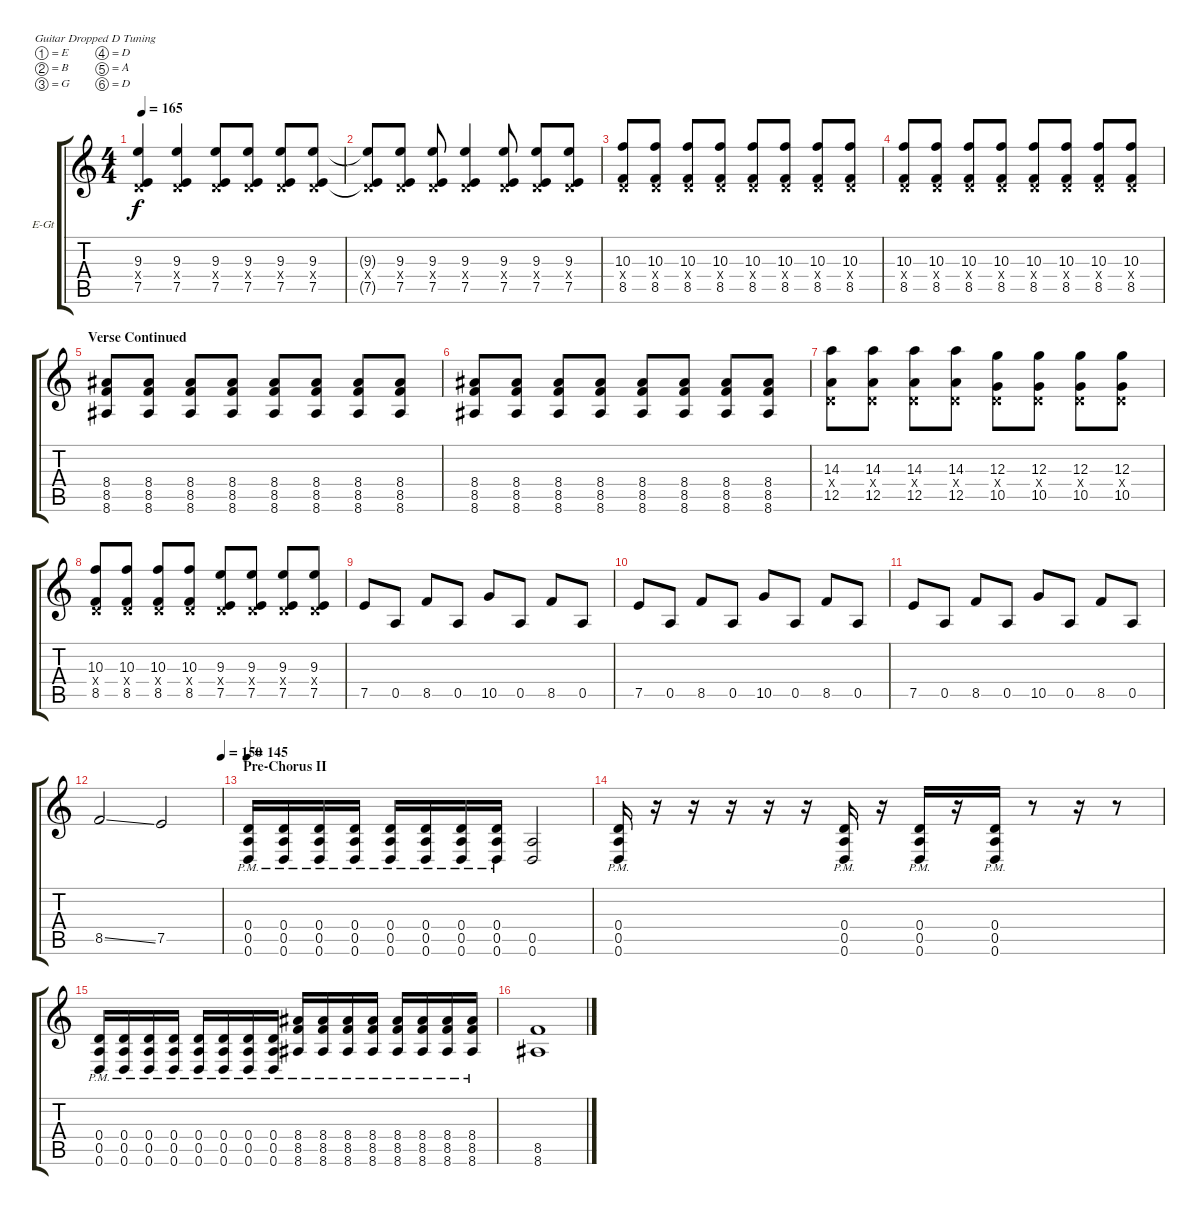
\bracketExtendMode groupsimilarinstruments
\firstSystemTrackNameOrientation horizontal
\otherSystemsTrackNameOrientation horizontal
\track ("Nick Miller" "E-Gt") {instrument distortionguitar}
\staff {score tabs}
\tuning (E4 B3 G3 D3 A2 D2)
\ts (4 4)
\tempo 165
\clef g2
\ks c
(9.3 7.5 0.4{x}).4{dy f} (9.3 7.5 0.4{x}).4 (9.3 7.5 0.4{x}).8 (9.3 7.5 0.4{x}).8 (9.3 7.5 0.4{x}).8 (9.3 7.5 0.4{x}).8 |
(9.3{t} 7.5{t} 0.4{x}).8 (9.3 7.5 0.4{x}).8 (9.3 7.5 0.4{x}).8 (9.3 7.5 0.4{x}).4 (9.3 7.5 0.4{x}).8 (9.3 7.5 0.4{x}).8 (9.3 7.5 0.4{x}).8 |
(10.3 8.5 0.4{x}).8 (10.3 8.5 0.4{x}).8 (10.3 8.5 0.4{x}).8 (10.3 8.5 0.4{x}).8 (10.3 8.5 0.4{x}).8 (10.3 8.5 0.4{x}).8 (10.3 8.5 0.4{x}).8 (10.3 8.5 0.4{x}).8 |
(10.3 8.5 0.4{x}).8 (10.3 8.5 0.4{x}).8 (10.3 8.5 0.4{x}).8 (10.3 8.5 0.4{x}).8 (10.3 8.5 0.4{x}).8 (10.3 8.5 0.4{x}).8 (10.3 8.5 0.4{x}).8 (10.3 8.5 0.4{x}).8 |
\section ("" "Verse Continued")
(8.4 8.5 8.6).8 (8.4 8.5 8.6).8 (8.4 8.5 8.6).8 (8.4 8.5 8.6).8 (8.4 8.5 8.6).8 (8.4 8.5 8.6).8 (8.4 8.5 8.6).8 (8.4 8.5 8.6).8 |
(8.4 8.5 8.6).8 (8.4 8.5 8.6).8 (8.4 8.5 8.6).8 (8.4 8.5 8.6).8 (8.4 8.5 8.6).8 (8.4 8.5 8.6).8 (8.4 8.5 8.6).8 (8.4 8.5 8.6).8 |
(14.3 12.5 0.4{x}).8 (14.3 12.5 0.4{x}).8 (14.3 12.5 0.4{x}).8 (14.3 12.5 0.4{x}).8 (12.3 10.5 0.4{x}).8 (12.3 10.5 0.4{x}).8 (12.3 10.5 0.4{x}).8 (12.3 10.5 0.4{x}).8 |
(10.3 8.5 0.4{x}).8 (10.3 8.5 0.4{x}).8 (10.3 8.5 0.4{x}).8 (10.3 8.5 0.4{x}).8 (9.3 7.5 0.4{x}).8 (9.3 7.5 0.4{x}).8 (9.3 7.5 0.4{x}).8 (9.3 7.5 0.4{x}).8 |
7.5.8 0.5.8 8.5.8 0.5.8 10.5.8 0.5.8 8.5.8 0.5.8 |
7.5.8 0.5.8 8.5.8 0.5.8 10.5.8 0.5.8 8.5.8 0.5.8 |
7.5.8 0.5.8 8.5.8 0.5.8 10.5.8 0.5.8 8.5.8 0.5.8 |
\tempo (150 1)
8.5{ss}.2 7.5.2 |
\section ("" "Pre-Chorus II")
\tempo 145
(0.4{pm} 0.5{pm} 0.6{pm}).16 (0.4{pm} 0.5{pm} 0.6{pm}).16 (0.4{pm} 0.5{pm} 0.6{pm}).16 (0.4{pm} 0.5{pm} 0.6{pm}).16 (0.4{pm} 0.5{pm} 0.6{pm}).16 (0.4{pm} 0.5{pm} 0.6{pm}).16 (0.4{pm} 0.5{pm} 0.6{pm}).16 (0.4{pm} 0.5{pm} 0.6{pm}).16 (0.5 0.6).2 |
(0.4{pm} 0.5{pm} 0.6{pm}).16 r.16 r.16 r.16 r.16 r.16 (0.4{pm} 0.5{pm} 0.6{pm}).16 r.16 (0.4{pm} 0.5{pm} 0.6{pm}).16 r.16 (0.4 0.5 0.6{pm}).16 r.8 r.16 r.8 |
(0.4{pm} 0.5{pm} 0.6{pm}).16 (0.4{pm} 0.5{pm} 0.6{pm}).16 (0.4{pm} 0.5{pm} 0.6{pm}).16 (0.4{pm} 0.5{pm} 0.6{pm}).16 (0.4{pm} 0.5{pm} 0.6{pm}).16 (0.4{pm} 0.5{pm} 0.6{pm}).16 (0.4{pm} 0.5{pm} 0.6{pm}).16 (0.4{pm} 0.5{pm} 0.6{pm}).16 (8.4{pm} 8.5{pm} 8.6{pm}).16 (8.4{pm} 8.5{pm} 8.6{pm}).16 (8.4{pm} 8.5{pm} 8.6{pm}).16 (8.4{pm} 8.5{pm} 8.6{pm}).16 (8.4{pm} 8.5{pm} 8.6{pm}).16 (8.4{pm} 8.5{pm} 8.6{pm}).16 (8.4{pm} 8.5{pm} 8.6{pm}).16 (8.4{pm} 8.5{pm} 8.6{pm}).16 |
(8.5 8.6).1
